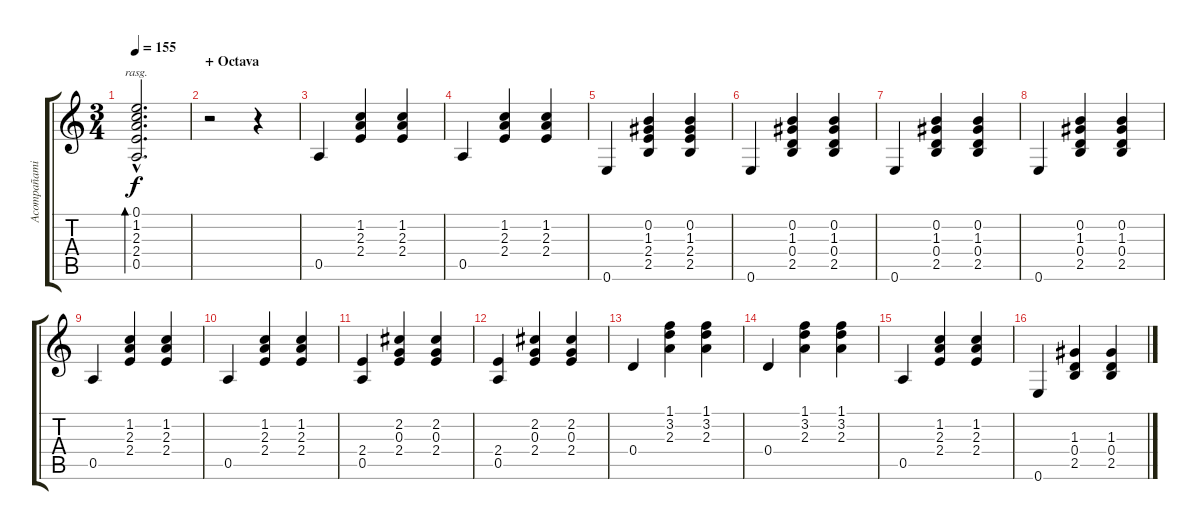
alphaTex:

\track ("Acompañamiento" "Acompañami") {instrument acousticguitarsteel}
\staff {score tabs}
\tuning (E4 B3 G3 D3 A2 E2) {hide}
\ts (3 4)
\tempo 155
\clef g2
\ks c
(0.1{hac} 1.2{hac} 2.3{hac} 2.4{hac} 0.5{hac}).2{d bd 120 rasg ii dy f} |
\section ("" "+ Octava")
r.2 r.4 |
0.5.4 (1.2 2.3 2.4).4 (1.2 2.3 2.4).4 |
0.5.4 (1.2 2.3 2.4).4 (1.2 2.3 2.4).4 |
0.6.4 (0.2 1.3 2.4 2.5).4 (0.2 1.3 2.4 2.5).4 |
0.6.4 (0.2 1.3 0.4 2.5).4 (0.2 1.3 0.4 2.5).4 |
0.6.4 (0.2 1.3 0.4 2.5).4 (0.2 1.3 0.4 2.5).4 |
0.6.4 (0.2 1.3 0.4 2.5).4 (0.2 1.3 0.4 2.5).4 |
0.5.4 (1.2 2.3 2.4).4 (1.2 2.3 2.4).4 |
0.5.4 (1.2 2.3 2.4).4 (1.2 2.3 2.4).4 |
(2.4 0.5).4 (2.2 0.3 2.4).4 (2.2 0.3 2.4).4 |
(2.4 0.5).4 (2.2 0.3 2.4).4 (2.2 0.3 2.4).4 |
0.4.4 (1.1 3.2 2.3).4 (1.1 3.2 2.3).4 |
0.4.4 (1.1 3.2 2.3).4 (1.1 3.2 2.3).4 |
0.5.4 (1.2 2.3 2.4).4 (1.2 2.3 2.4).4 |
0.6.4 (1.3 0.4 2.5).4 (1.3 0.4 2.5).4
